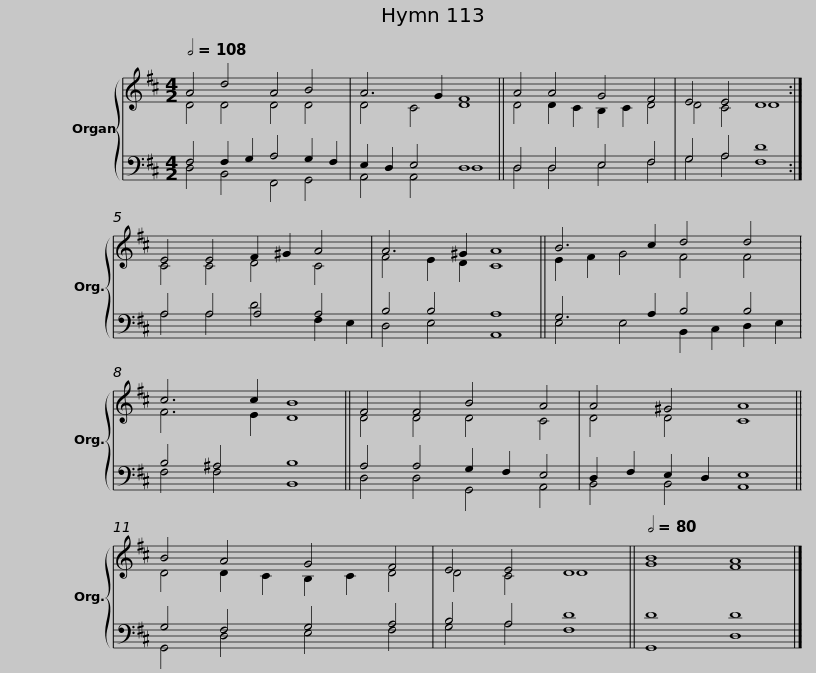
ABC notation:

X:1
%%score { ( 1 2 ) | ( 3 4 ) }
L:1/8
Q:1/2=108
M:4/2
I:linebreak $
K:D
V:1 treble
V:2 treble
V:3 bass
V:4 bass
V:1
 A4 d4 A4 B4 | A6 G2 F8 || A4 A4 G4 F4 | E4 E4 D8 :|$ E4 E4 F2 ^G2 A4 | %5
 A6 ^G2 A8 || B6 c2 d4 d4 | c6 c2 B8 ||$ F4 F4 B4 A4 | A4 ^G4 A8 || %10
 B4 A4 G4 F4 | E4 E4 D8 ||[Q:1/2=80] B8 A8 |] %13
V:2
 D4 D4 D4 D4 | D4 C4 D8 || D4 D2 C2 B,2 C2 D4 | D4 C4 D8 :|$ C4 C4 D4 C4 | %5
 F4 E2 D2 C8 || E2 F2 G4 F4 F4 | F6 E2 D8 ||$ D4 D4 D4 C4 | D4 D4 C8 || %10
 D4 D2 C2 B,2 C2 D4 | D4 C4 D8 || G8 F8 |] %13
V:3
 F,4 F,2 G,2 A,4 G,2 F,2 | E,2 D,2 E,4 D,8 || D,4 D,4 E,4 F,4 | G,4 A,4 F,8 :|$ A,4 A,4 A,4 A,4 | %5
 B,4 B,4 A,8 || G,6 A,2 B,4 B,4 | B,4 ^A,4 B,8 ||$ A,4 A,4 G,2 F,2 E,4 | D,2 F,2 E,2 D,2 E,8 || %10
 G,4 F,4 G,4 A,4 | B,4 A,4 F,8 || D8 D8 |] %13
V:4
 D,4 B,,4 F,,4 G,,4 | A,,4 A,,4 D,8 || D,4 D,4 E,4 F,4 | G,4 A,4 D8 :|$ A,4 A,4 D4 F,2 E,2 | %5
 D,4 E,4 A,,8 || E,4 E,4 B,,2 C,2 D,2 E,2 | F,4 F,4 B,,8 ||$ D,4 D,4 G,,4 A,,4 | B,,4 B,,4 A,,8 || %10
 G,,4 D,4 E,4 F,4 | G,4 A,4 D8 || G,,8 D,8 |] %13
